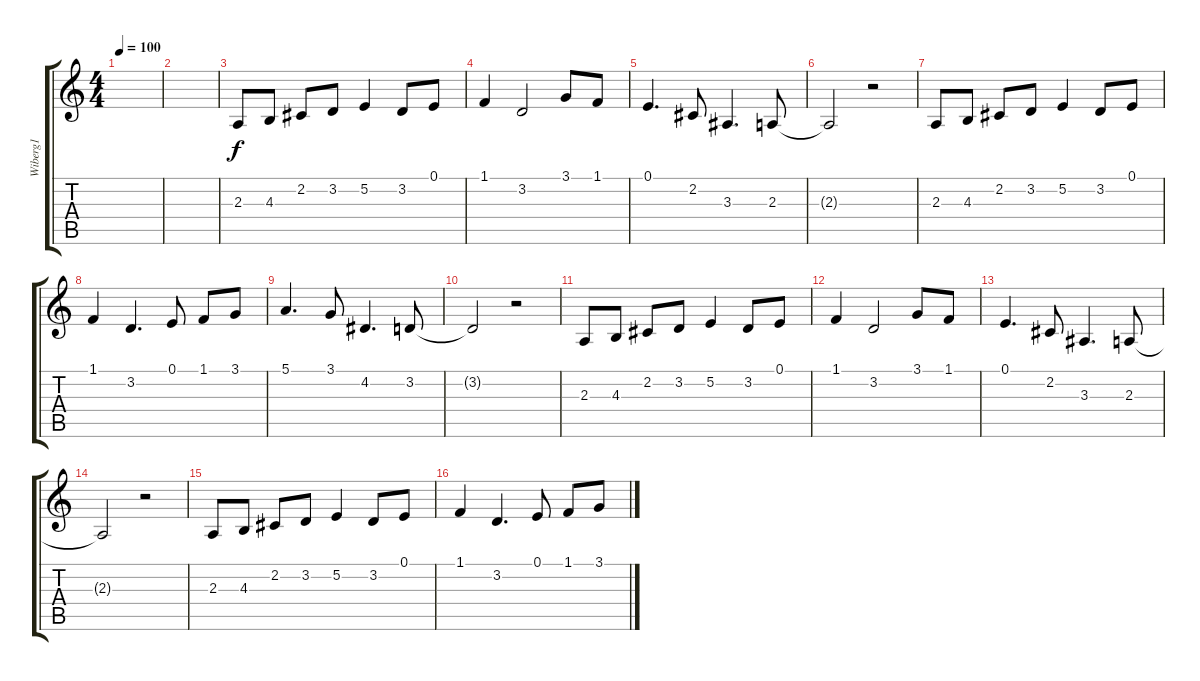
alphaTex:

\track ("Wiberg1" "Wiberg1") {instrument churchorgan}
\staff {score tabs}
\tuning (E4 B3 G3 D3 A2 E2) {hide}
\ts (4 4)
\tempo 100
\clef g2
\ks c
|
|
2.3.8 4.3.8 2.2.8 3.2.8 5.2.4 3.2.8 0.1.8 |
1.1.4 3.2.2 3.1.8 1.1.8 |
0.1.4{d} 2.2.8 3.3.4{d} 2.3.8 |
2.3{t}.2 r.2 |
2.3.8 4.3.8 2.2.8 3.2.8 5.2.4 3.2.8 0.1.8 |
1.1.4 3.2.4{d} 0.1.8 1.1.8 3.1.8 |
5.1.4{d} 3.1.8 4.2.4{d} 3.2.8 |
3.2{t}.2 r.2 |
2.3.8 4.3.8 2.2.8 3.2.8 5.2.4 3.2.8 0.1.8 |
1.1.4 3.2.2 3.1.8 1.1.8 |
0.1.4{d} 2.2.8 3.3.4{d} 2.3.8 |
2.3{t}.2 r.2 |
2.3.8 4.3.8 2.2.8 3.2.8 5.2.4 3.2.8 0.1.8 |
1.1.4 3.2.4{d} 0.1.8 1.1.8 3.1.8
